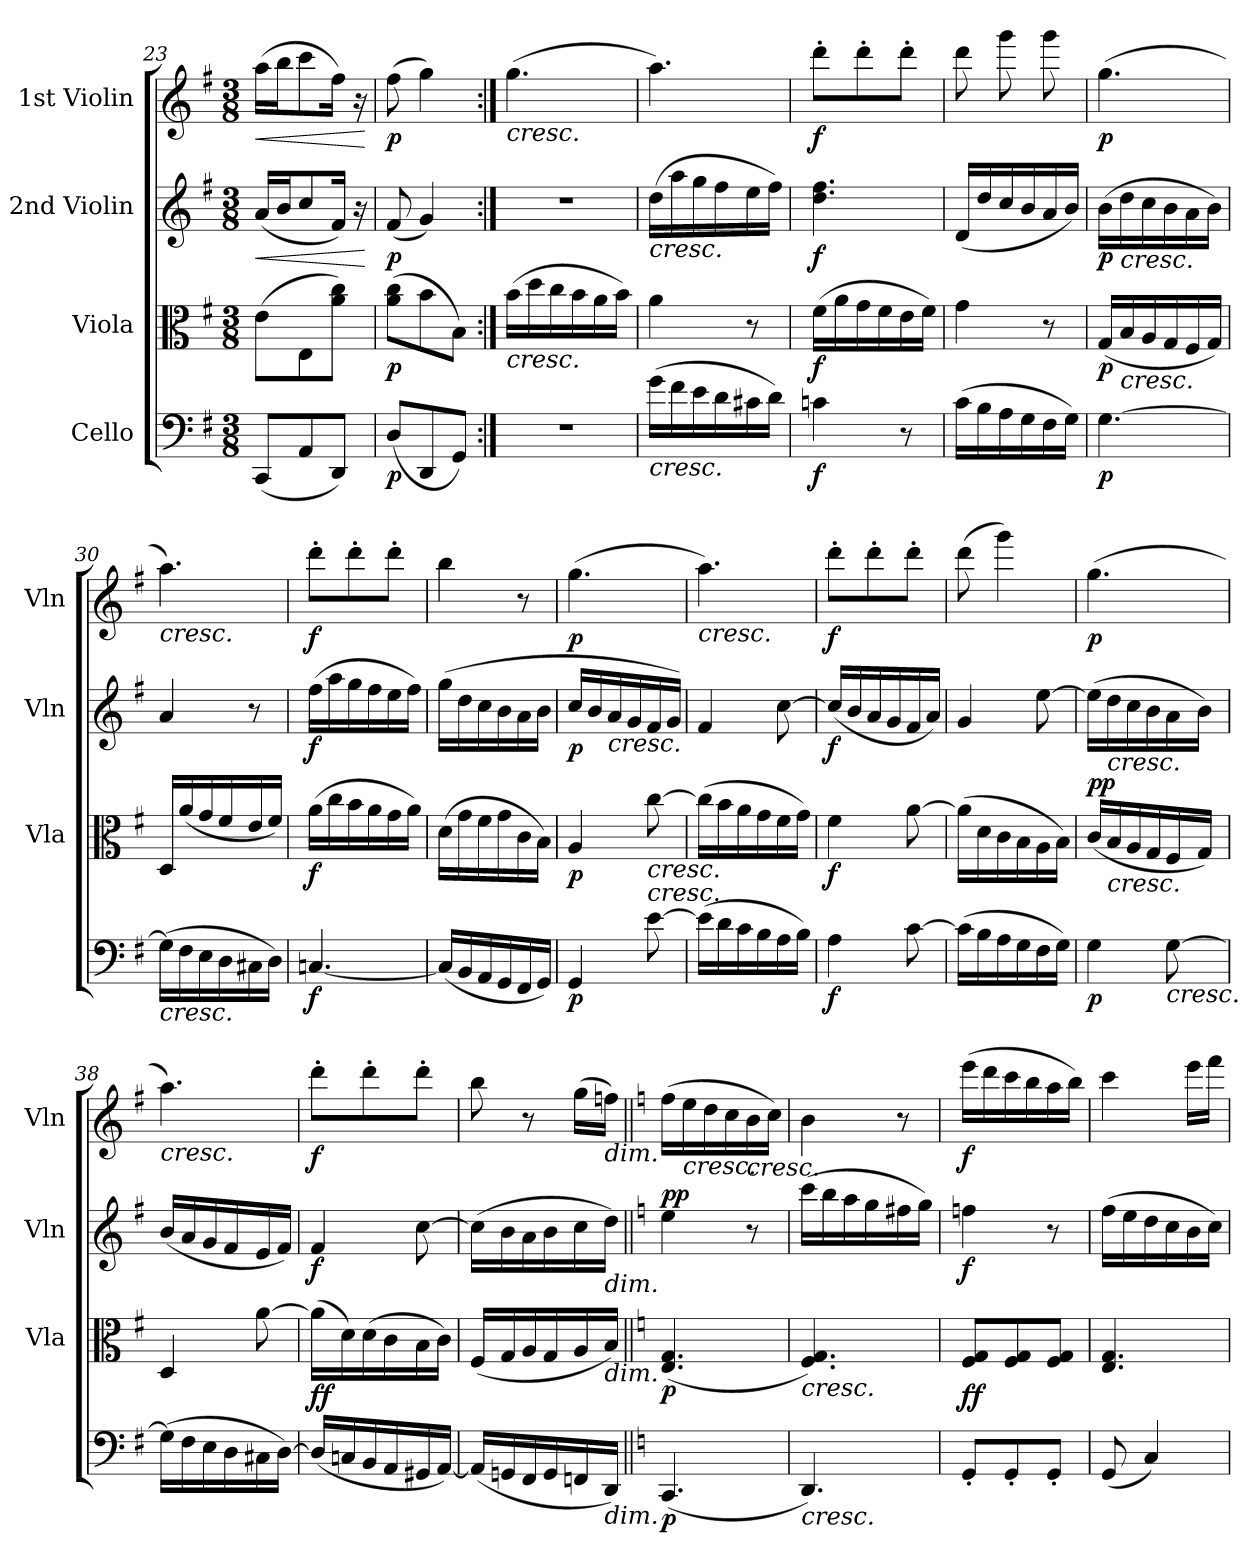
**kern	**dynam	**kern	**dynam	**kern	**dynam	**kern	**dynam
*part4	*part4	*part3	*part3	*part2	*part2	*part1	*part1
*staff4	*staff4	*staff3	*staff3	*staff2	*staff2	*staff1	*staff1
*I"Cello	*	*I"Viola	*	*I"2nd Violin	*	*I"1st Violin	*
*	*	*I'Vla	*	*I'Vln	*	*I'Vln	*
*clefF4	*	*clefC3	*	*clefG2	*	*clefG2	*
*k[f#]	*	*k[f#]	*	*k[f#]	*	*k[f#]	*
*G:	*	*G:	*	*G:	*	*G:	*
*M3/8	*	*M3/8	*	*M3/8	*	*M3/8	*
=23	=23	=23	=23	=23	=23	=23	=23
!	!	!	!	!	!LO:HP:b	!	!LO:HP:b
(8CCL	.	(8eL	.	(16aLL	<	(16aaLL	<
.	.	.	.	16bJ	.	16bbJ	.
8AA	.	8E	.	8cc	.	8ccc	.
8DDJ)	.	8a 8ccJ)	.	16f#Jk)	.	16ff#Jk)	.
.	.	.	.	16r	.	16r	.
.	.	.	.	.	[	.	[
=24	=24	=24	=24	=24	=24	=24	=24
(8DL	p	(8a 8ccL	p	(8f#	p	(8ff#	p
8DD	.	8b	.	4g)	.	4gg)	.
8GGJ)	.	8BJ)	.	.	.	.	.
=25:|!	=25:|!	=25:|!	=25:|!	=25:|!	=25:|!	=25:|!	=25:|!
!	!	!	!	!	!	!LO:TX:b:i:t=cresc.	!
!	!	!LO:TX:b:i:t=cresc.	!	!	!	!	!
4.r	.	(16bLL	.	4.r	.	(4.gg	.
.	.	16dd	.	.	.	.	.
.	.	16cc	.	.	.	.	.
.	.	16b	.	.	.	.	.
.	.	16a	.	.	.	.	.
.	.	16bJJ)	.	.	.	.	.
=26	=26	=26	=26	=26	=26	=26	=26
!	!	!	!	!LO:TX:b:i:t=cresc.	!	!	!
!LO:TX:b:i:t=cresc.	!	!	!	!	!	!	!
(16gLL	.	4a	.	(16ddLL	.	4.aa)	.
16f#	.	.	.	16aa	.	.	.
16e	.	.	.	16gg	.	.	.
16d	.	.	.	16ff#	.	.	.
16c#X	.	8r	.	16ee	.	.	.
16dJJ)	.	.	.	16ff#JJ)	.	.	.
=27	=27	=27	=27	=27	=27	=27	=27
4cn	f	(16f#LL	f	4.dd 4.ff#	f	8ddd'L	f
.	.	16a	.	.	.	.	.
.	.	16g	.	.	.	8ddd'	.
.	.	16f#	.	.	.	.	.
8r	.	16e	.	.	.	8ddd'J	.
.	.	16f#JJ)	.	.	.	.	.
=28	=28	=28	=28	=28	=28	=28	=28
(16cLL	.	4g	.	(16dLL	.	8ddd	.
16B	.	.	.	16dd	.	.	.
16A	.	.	.	16cc	.	8ggg	.
16G	.	.	.	16b	.	.	.
16F#	.	8r	.	16a	.	8ggg	.
16GJJ)	.	.	.	16bJJ)	.	.	.
=29	=29	=29	=29	=29	=29	=29	=29
[4.G	p	(16GLL	p	(16bLL	p	(4.gg	p
!	!	!	!	!LO:TX:b:i:t=cresc.	!	!	!
!	!	!LO:TX:b:i:t=cresc.	!	!	!	!	!
.	.	16B	.	16dd	.	.	.
.	.	16A	.	16cc	.	.	.
.	.	16G	.	16b	.	.	.
.	.	16F#	.	16a	.	.	.
.	.	16GJJ)	.	16bJJ)	.	.	.
=30	=30	=30	=30	=30	=30	=30	=30
!	!	!	!	!	!	!LO:TX:b:i:t=cresc.	!
!LO:TX:b:i:t=cresc.	!	!	!	!	!	!	!
(16GLL]	.	16DLL	.	4a	.	4.aa)	.
16F#	.	(16a	.	.	.	.	.
16E	.	16g	.	.	.	.	.
16D	.	16f#	.	.	.	.	.
16C#X	.	16e	.	8r	.	.	.
16DJJ)	.	16f#JJ)	.	.	.	.	.
=31	=31	=31	=31	=31	=31	=31	=31
[4.Cn	f	(16aLL	f	(16ff#LL	f	8ddd'L	f
.	.	16cc	.	16aa	.	.	.
.	.	16b	.	16gg	.	8ddd'	.
.	.	16a	.	16ff#	.	.	.
.	.	16g	.	16ee	.	8ddd'J	.
.	.	16aJJ)	.	16ff#JJ)	.	.	.
=32	=32	=32	=32	=32	=32	=32	=32
(16CLL]	.	(16dLL	.	(16ggLL	.	4bb	.
16BB	.	16g	.	16dd	.	.	.
16AA	.	16f#	.	16cc	.	.	.
16GG	.	16g	.	16b	.	.	.
16FF#	.	16c	.	16a	.	8r	.
16GGJJ)	.	16BJJ)	.	16bJJ	.	.	.
=33	=33	=33	=33	=33	=33	=33	=33
4GG	p	4A	p	16ccLL	p	(4.gg	p
.	.	.	.	16b	.	.	.
!	!	!	!	!LO:TX:b:i:t=cresc.	!	!	!
.	.	.	.	16a	.	.	.
.	.	.	.	16g	.	.	.
!	!	!LO:TX:b:i:t=cresc.	!	!	!	!	!
!LO:TX:a:i:t=cresc.	!	!	!	!	!	!	!
[8e	.	[8cc	.	16f#	.	.	.
.	.	.	.	16gJJ)	.	.	.
=34	=34	=34	=34	=34	=34	=34	=34
!	!	!	!	!	!	!LO:TX:b:i:t=cresc.	!
(16eLL]	.	(16ccLL]	.	4f#	.	4.aa)	.
16d	.	16b	.	.	.	.	.
16c	.	16a	.	.	.	.	.
16B	.	16g	.	.	.	.	.
16A	.	16f#	.	[8cc	.	.	.
16BJJ)	.	16gJJ)	.	.	.	.	.
=35	=35	=35	=35	=35	=35	=35	=35
4A	f	4f#	f	(16ccLL]	f	8ddd'L	f
.	.	.	.	16b	.	.	.
.	.	.	.	16a	.	8ddd'	.
.	.	.	.	16g	.	.	.
[8c	.	[8a	.	16f#	.	8ddd'J	.
.	.	.	.	16aJJ)	.	.	.
=36	=36	=36	=36	=36	=36	=36	=36
(16cLL]	.	(16aLL]	.	4g	.	(8ddd	.
16B	.	16d	.	.	.	.	.
16A	.	16c	.	.	.	4ggg)	.
16G	.	16B	.	.	.	.	.
16F#	.	16A	.	[8ee	.	.	.
16GJJ)	.	16BJJ)	.	.	.	.	.
=37	=37	=37	=37	=37	=37	=37	=37
!	!	!	!LO:DY:a	!	!	!	!
4G	p	(16cLL	pp	(16eeLL]	.	(4.gg	p
!	!	!	!	!LO:TX:b:i:t=cresc.	!	!	!
!	!	!LO:TX:b:i:t=cresc.	!	!	!	!	!
.	.	16B	.	16dd	.	.	.
.	.	16A	.	16cc	.	.	.
.	.	16G	.	16b	.	.	.
!LO:TX:b:i:t=cresc.	!	!	!	!	!	!	!
[8G	.	16F#	.	16a	.	.	.
.	.	16GJJ)	.	16bJJ)	.	.	.
=38	=38	=38	=38	=38	=38	=38	=38
!	!	!	!	!	!	!LO:TX:b:i:t=cresc.	!
(16GLL]	.	4D	.	(16bLL	.	4.aa)	.
16F#	.	.	.	16a	.	.	.
16E	.	.	.	16g	.	.	.
16D	.	.	.	16f#	.	.	.
16C#X	.	[8a	.	16e	.	.	.
[16DJJ)	.	.	.	16f#JJ)	.	.	.
=39	=39	=39	=39	=39	=39	=39	=39
!	!LO:DY:a	!	!	!	!	!	!
(16DLL]	ff	(16aLL]	.	4f#	f	8ddd'L	f
16Cn	.	16d)	.	.	.	.	.
16BB	.	(16d	.	.	.	8ddd'	.
16AA	.	16c	.	.	.	.	.
16GG#X	.	16B	.	[8cc	.	8ddd'J	.
[16AAJJ)	.	16cJJ)	.	.	.	.	.
=40	=40	=40	=40	=40	=40	=40	=40
(16AALL]	.	(16F#LL	.	(16ccLL]	.	8bb	.
16GGn	.	16G	.	16b	.	.	.
16FF#	.	16A	.	16a	.	8r	.
16GG	.	16G	.	16b	.	.	.
16FFn	.	16A	.	16cc	.	(16ggLL	.
!	!	!	!	!	!	!LO:TX:b:i:t=dim.	!
!	!	!	!	!LO:TX:b:i:t=dim.	!	!	!
!	!	!LO:TX:b:i:t=dim.	!	!	!	!	!
!LO:TX:b:i:t=dim.	!	!	!	!	!	!	!
16DDJJ)	.	16BJJ)	.	16ddJJ)	.	16ffnJJ)	.
=41||	=41||	=41||	=41||	=41||	=41||	=41||	=41||
*k[]	*	*k[]	*	*k[]	*	*k[]	*
*C:	*	*C:	*	*C:	*	*C:	*
!	!	!	!	!	!LO:DY:a	!	!
(4.CC	p	(4.E 4.G	p	4ee	pp	(16ffLL	.
!	!	!	!	!	!	!LO:TX:b:i:t=cresc.	!
.	.	.	.	.	.	16ee	.
.	.	.	.	.	.	16dd	.
.	.	.	.	.	.	16cc	.
!	!	!	!	!LO:TX:a:i:t=cresc.	!	!	!
.	.	.	.	8r	.	16b	.
.	.	.	.	.	.	16ccJJ)	.
=42	=42	=42	=42	=42	=42	=42	=42
!	!	!LO:TX:b:i:t=cresc.	!	!	!	!	!
!LO:TX:b:i:t=cresc.	!	!	!	!	!	!	!
4.DD)	.	4.F 4.G)	.	(16cccLL	.	4b	.
.	.	.	.	16bb	.	.	.
.	.	.	.	16aa	.	.	.
.	.	.	.	16gg	.	.	.
.	.	.	.	16ff#X	.	8r	.
.	.	.	.	16ggJJ)	.	.	.
=43	=43	=43	=43	=43	=43	=43	=43
!	!LO:DY:a	!	!	!	!	!	!
8GG'L	ff	8F 8GL	.	4ffn	f	(16eeeLL	f
.	.	.	.	.	.	16ddd	.
8GG'	.	8F 8G	.	.	.	16ccc	.
.	.	.	.	.	.	16bb	.
8GG'J	.	8F 8GJ	.	8r	.	16aa	.
.	.	.	.	.	.	16bbJJ)	.
=44	=44	=44	=44	=44	=44	=44	=44
(8GG	.	4.E 4.G	.	(16ffLL	.	4ccc	.
.	.	.	.	16ee	.	.	.
4C)	.	.	.	16dd	.	.	.
.	.	.	.	16cc	.	.	.
.	.	.	.	16b	.	16eeeLL	.
.	.	.	.	16ccJJ)	.	16fffJJ	.
=	=	=	=	=	=	=	=
*-	*-	*-	*-	*-	*-	*-	*-
